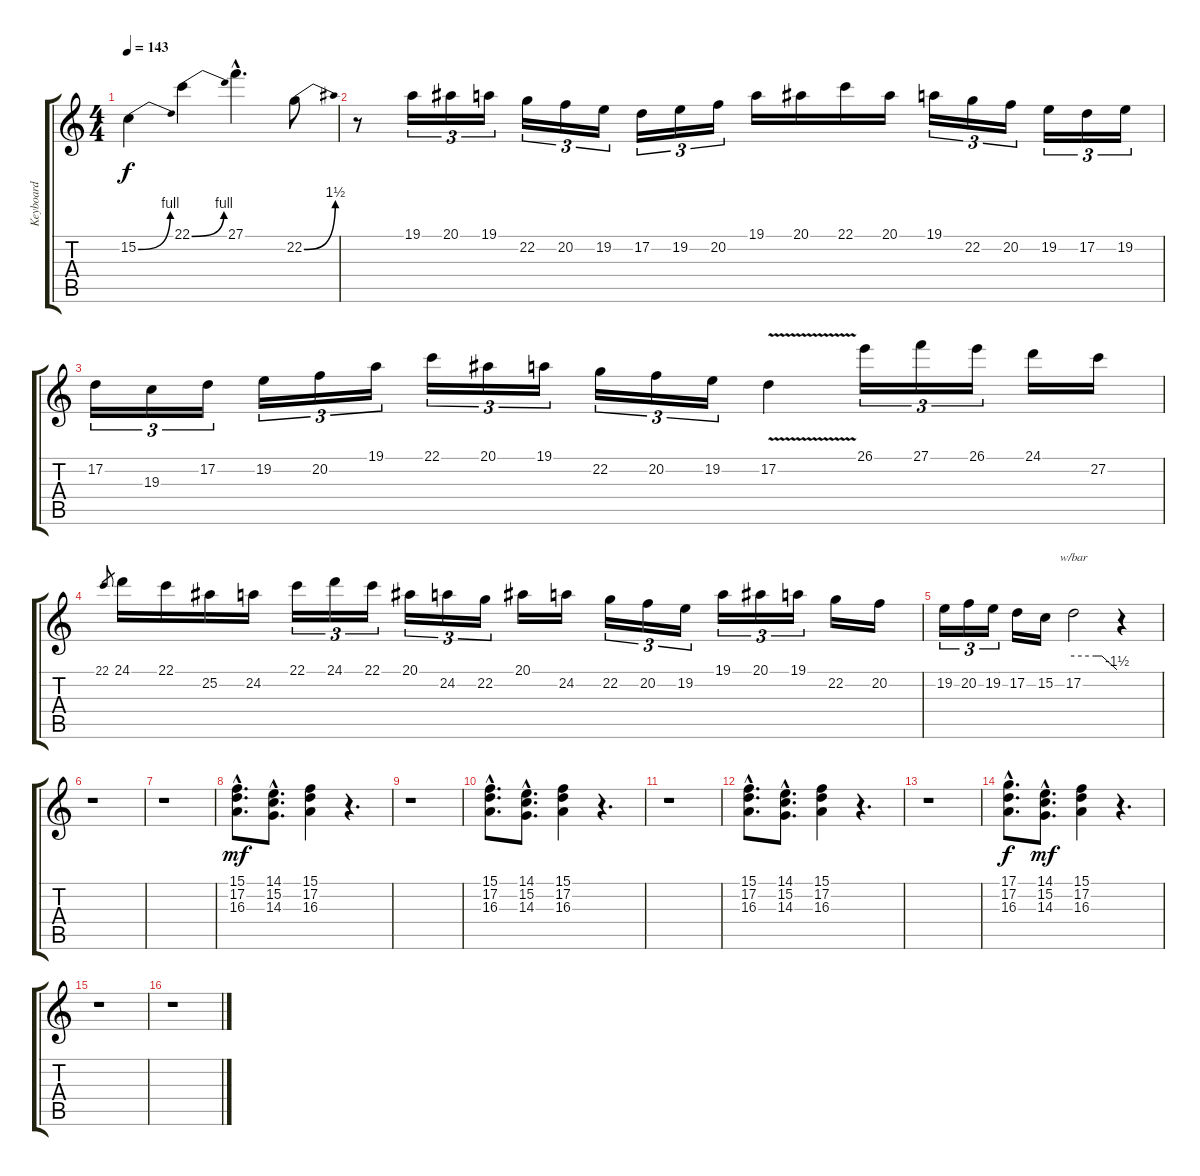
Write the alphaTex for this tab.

\track ("Keyboard" "Keyboard") {instrument lead1square}
\staff {score tabs}
\tuning (D4 A3 F3 C3 G2 D2) {hide}
\ts (4 4)
\tempo 143
\clef g2
\ks c
15.2{be (bend 0 0 60 4)}.4{dy f} 22.1{be (bend 0 0 60 4)}.4 27.1{hac}.4{d} 22.2{be (bend 0 0 60 6)}.8 |
r.8 19.1.16{tu (3 2)} 20.1.16{tu (3 2)} 19.1.16{tu (3 2)} 22.2.16{tu (3 2)} 20.2.16{tu (3 2)} 19.2.16{tu (3 2)} 17.2.16{tu (3 2)} 19.2.16{tu (3 2)} 20.2.16{tu (3 2)} 19.1.16 20.1.16 22.1.16 20.1.16 19.1.16{tu (3 2)} 22.2.16{tu (3 2)} 20.2.16{tu (3 2)} 19.2.16{tu (3 2)} 17.2.16{tu (3 2)} 19.2.16{tu (3 2)} |
17.2.16{tu (3 2)} 19.3.16{tu (3 2)} 17.2.16{tu (3 2)} 19.2.16{tu (3 2)} 20.2.16{tu (3 2)} 19.1.16{tu (3 2)} 22.1.16{tu (3 2)} 20.1.16{tu (3 2)} 19.1.16{tu (3 2)} 22.2.16{tu (3 2)} 20.2.16{tu (3 2)} 19.2.16{tu (3 2)} 17.2{v}.4 26.1.16{tu (3 2)} 27.1.16{tu (3 2)} 26.1.16{tu (3 2)} 24.1.16 27.2.16 |
22.1.8{gr} 24.1.16 22.1.16 25.2.16 24.2.16 22.1.16{tu (3 2)} 24.1.16{tu (3 2)} 22.1.16{tu (3 2)} 20.1.16{tu (3 2)} 24.2.16{tu (3 2)} 22.2.16{tu (3 2)} 20.1.16 24.2.16 22.2.16{tu (3 2)} 20.2.16{tu (3 2)} 19.2.16{tu (3 2)} 19.1.16{tu (3 2)} 20.1.16{tu (3 2)} 19.1.16{tu (3 2)} 22.2.16 20.2.16 |
19.2.16{tu (3 2)} 20.2.16{tu (3 2)} 19.2.16{tu (3 2)} 17.2.16 15.2.16 17.2.2{tbe (custom default 0 0 31 0 39 0 60 -6)} r.4 |
r.1 |
r.1 |
(15.1{hac} 17.2{hac} 16.3{hac}).8{d dy mf instrument stringensemble1} (14.1{hac} 15.2{hac} 14.3{hac}).8{d} (15.1 17.2 16.3).4 r.4{d} |
r.1 |
(15.1{hac} 17.2{hac} 16.3{hac}).8{d instrument stringensemble1} (14.1{hac} 15.2{hac} 14.3{hac}).8{d} (15.1 17.2 16.3).4 r.4{d} |
r.1 |
(15.1{hac} 17.2{hac} 16.3{hac}).8{d instrument stringensemble1} (14.1{hac} 15.2{hac} 14.3{hac}).8{d} (15.1 17.2 16.3).4 r.4{d} |
r.1 |
(17.1{hac} 17.2{hac} 16.3{hac}).8{d dy f instrument stringensemble1} (14.1{hac} 15.2{hac} 14.3{hac}).8{d dy mf} (15.1 17.2 16.3).4 r.4{d} |
r.1 |
r.1
